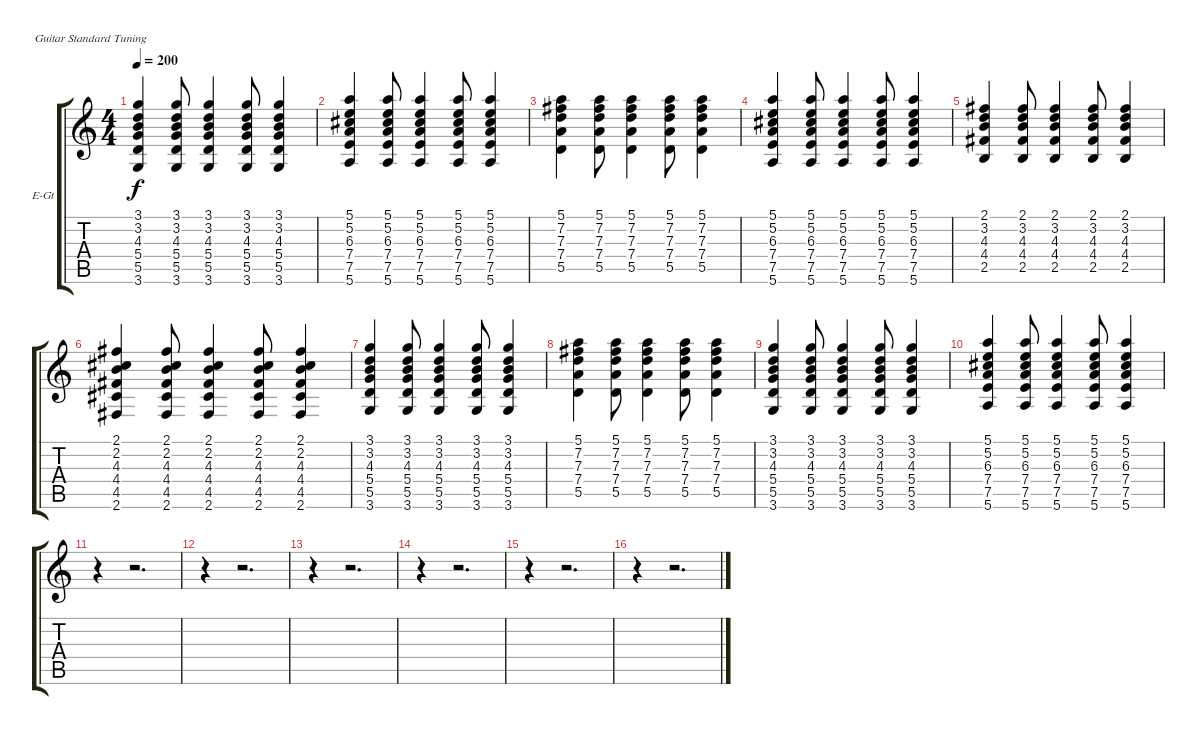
\bracketExtendMode groupsimilarinstruments
\firstSystemTrackNameOrientation horizontal
\otherSystemsTrackNameOrientation horizontal
\track ("The clean guitar" "E-Gt") {instrument electricguitarclean}
\staff {score tabs}
\tuning (E4 B3 G3 D3 A2 E2)
\ts (4 4)
\tempo 200
\clef g2
\ks c
(3.1 3.2 4.3 5.4 5.5 3.6).4{dy f} (3.1 3.2 4.3 5.4 5.5 3.6).8 (3.1 3.2 4.3 5.4 5.5 3.6).4 (3.1 3.2 4.3 5.4 5.5 3.6).8 (3.1 3.2 4.3 5.4 5.5 3.6).4 |
(5.1 5.2 6.3 7.4 7.5 5.6).4 (5.1 5.2 6.3 7.4 7.5 5.6).8 (5.1 5.2 6.3 7.4 7.5 5.6).4 (5.1 5.2 6.3 7.4 7.5 5.6).8 (5.1 5.2 6.3 7.4 7.5 5.6).4 |
(5.1 7.2 7.3 7.4 5.5).4 (5.1 7.2 7.3 7.4 5.5).8 (5.1 7.2 7.3 7.4 5.5).4 (5.1 7.2 7.3 7.4 5.5).8 (5.1 7.2 7.3 7.4 5.5).4 |
(5.1 5.2 6.3 7.4 7.5 5.6).4 (5.1 5.2 6.3 7.4 7.5 5.6).8 (5.1 5.2 6.3 7.4 7.5 5.6).4 (5.1 5.2 6.3 7.4 7.5 5.6).8 (5.1 5.2 6.3 7.4 7.5 5.6).4 |
(2.1 3.2 4.3 4.4 2.5).4 (2.1 3.2 4.3 4.4 2.5).8 (2.1 3.2 4.3 4.4 2.5).4 (2.1 3.2 4.3 4.4 2.5).8 (2.1 3.2 4.3 4.4 2.5).4 |
(2.1 2.2 4.3 4.4 4.5 2.6).4 (2.1 2.2 4.3 4.4 4.5 2.6).8 (2.1 2.2 4.3 4.4 4.5 2.6).4 (2.1 2.2 4.3 4.4 4.5 2.6).8 (2.1 2.2 4.3 4.4 4.5 2.6).4 |
(3.1 3.2 4.3 5.4 5.5 3.6).4 (3.1 3.2 4.3 5.4 5.5 3.6).8 (3.1 3.2 4.3 5.4 5.5 3.6).4 (3.1 3.2 4.3 5.4 5.5 3.6).8 (3.1 3.2 4.3 5.4 5.5 3.6).4 |
(5.1 7.2 7.3 7.4 5.5).4 (5.1 7.2 7.3 7.4 5.5).8 (5.1 7.2 7.3 7.4 5.5).4 (5.1 7.2 7.3 7.4 5.5).8 (5.1 7.2 7.3 7.4 5.5).4 |
(3.1 3.2 4.3 5.4 5.5 3.6).4 (3.1 3.2 4.3 5.4 5.5 3.6).8 (3.1 3.2 4.3 5.4 5.5 3.6).4 (3.1 3.2 4.3 5.4 5.5 3.6).8 (3.1 3.2 4.3 5.4 5.5 3.6).4 |
(5.1 5.2 6.3 7.4 7.5 5.6).4 (5.1 5.2 6.3 7.4 7.5 5.6).8 (5.1 5.2 6.3 7.4 7.5 5.6).4 (5.1 5.2 6.3 7.4 7.5 5.6).8 (5.1 5.2 6.3 7.4 7.5 5.6).4 |
r.4 r.2{d} |
r.4 r.2{d} |
r.4 r.2{d} |
r.4 r.2{d} |
r.4 r.2{d} |
r.4 r.2{d}
